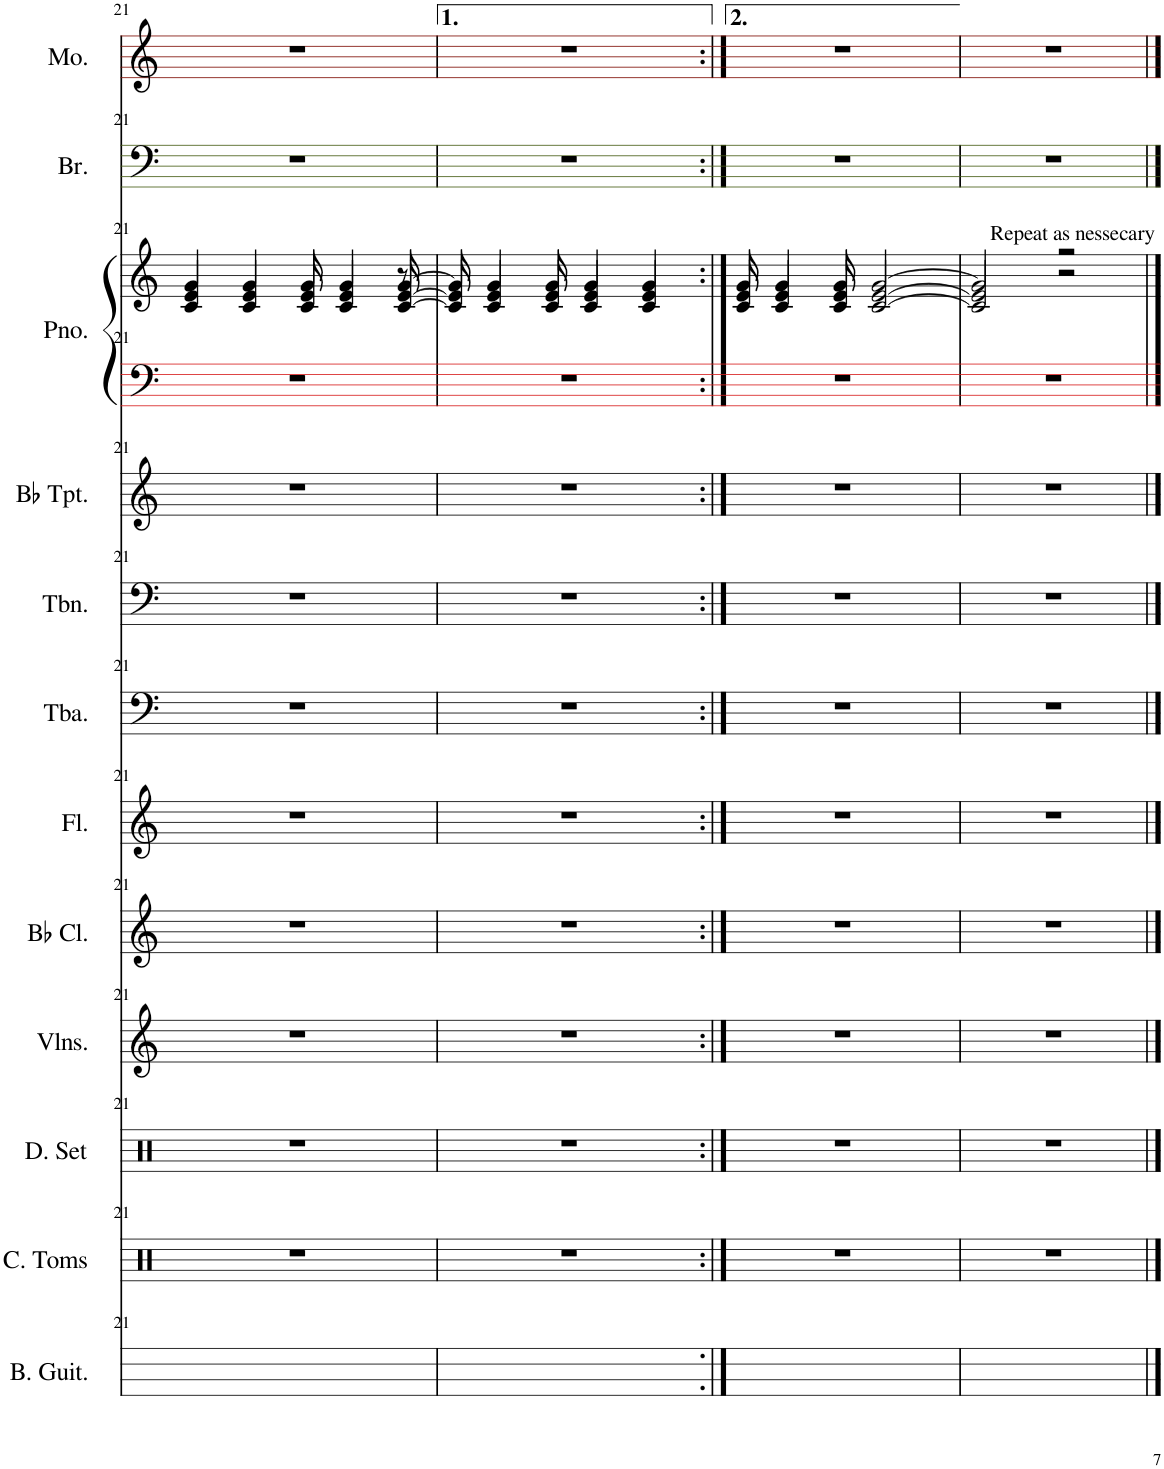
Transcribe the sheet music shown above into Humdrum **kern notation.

**kern	**kern	**kern	**kern	**kern	**kern	**kern	**kern	**kern	**kern	**kern	**kern	**kern
*part12	*part11	*part10	*part9	*part8	*part7	*part6	*part5	*part4	*part3	*part3	*part2	*part1
*staff13	*staff12	*staff11	*staff10	*staff9	*staff8	*staff7	*staff6	*staff5	*staff4	*staff3	*staff2	*staff1
*I"Bass Guitar	*I"Concert Toms	*I"Drumset	*I"Violins	*I"Bb Clarinet	*I"Flute	*I"Tuba	*I"Trombone	*I"Bb Trumpet	*I"Piano	*	*I"Bowser	*I"Mario
*I'B. Guit.	*I'C. Toms	*I'D. Set	*I'Vlns.	*I'Bb Cl.	*I'Fl.	*I'Tba.	*I'Tbn.	*I'Bb Tpt.	*I'Pno.	*	*I'Br.	*I'Mo.
!!LO:PB:g=z
*	*clefX	*clefX	*clefG2	*clefG2	*clefG2	*clefF4	*clefF4	*clefG2	*clefF4	*clefG2	*clefF4	*clefG2
*	*	*	*	*ITrd1c2	*	*	*	*ITrd1c2	*	*	*	*
*k[]	*k[]	*k[]	*k[]	*k[]	*k[]	*k[]	*k[]	*k[]	*k[]	*k[]	*k[]	*k[]
*M4/4	*M4/4	*M4/4	*M4/4	*M4/4	*M4/4	*M4/4	*M4/4	*M4/4	*M4/4	*M4/4	*M4/4	*M4/4
=21	=21	=21	=21	=21	=21	=21	=21	=21	=21	=21	=21	=21
*	*	*	*	*	*	*	*	*	*	*^	*	*
*	*	*	*	*	*	*	*	*	*	*	*^	*	*
1r	1r	1r	1r	1r	1r	1r	1r	1r	1r	4g/	2..ryy	4c/ 4e/	1r	1r
.	.	.	.	.	.	.	.	.	.	4g/	.	4c/ 4e/	.	.
.	.	.	.	.	.	.	.	.	.	8g/	.	8c/ 8e/	.	.
.	.	.	.	.	.	.	.	.	.	4g/	.	4c/ 4e/	.	.
.	.	.	.	.	.	.	.	.	.	[8g/	8r	[8c/ [8e/	.	.
*	*	*	*	*	*	*	*	*	*	*	*v	*v	*	*
=22	=22	=22	=22	=22	=22	=22	=22	=22	=22	=22	=22	=22	=22
1r	1r	1r	1r	1r	1r	1r	1r	1r	1r	8g/]	8c/] 8e/]	1r	1r
.	.	.	.	.	.	.	.	.	.	4g/	4c/ 4e/	.	.
.	.	.	.	.	.	.	.	.	.	8g/	8c/ 8e/	.	.
.	.	.	.	.	.	.	.	.	.	4g/	4c/ 4e/	.	.
.	.	.	.	.	.	.	.	.	.	4g/	4c/ 4e/	.	.
=23:|!	=23:|!	=23:|!	=23:|!	=23:|!	=23:|!	=23:|!	=23:|!	=23:|!	=23:|!	=23:|!	=23:|!	=23:|!	=23:|!
1r	1r	1r	1r	1r	1r	1r	1r	1r	1r	8g/	8c/ 8e/	1r	1r
.	.	.	.	.	.	.	.	.	.	4g/	4c/ 4e/	.	.
.	.	.	.	.	.	.	.	.	.	8g/	8c/ 8e/	.	.
.	.	.	.	.	.	.	.	.	.	[2g/	[2c/ [2e/	.	.
=24	=24	=24	=24	=24	=24	=24	=24	=24	=24	=24	=24	=24	=24
!	!	!	!	!	!	!	!	!	!	!LO:TX:a:t=Repeat as nessecary	!	!	!
1r	1r	1r	1r	1r	1r	1r	1r	1r	1r	2g/]	2c/] 2e/]	1r	1r
.	.	.	.	.	.	.	.	.	.	2r	2r	.	.
*	*	*	*	*	*	*	*	*	*	*v	*v	*	*
==	==	==	==	==	==	==	==	==	==	==	==	==
*-	*-	*-	*-	*-	*-	*-	*-	*-	*-	*-	*-	*-
